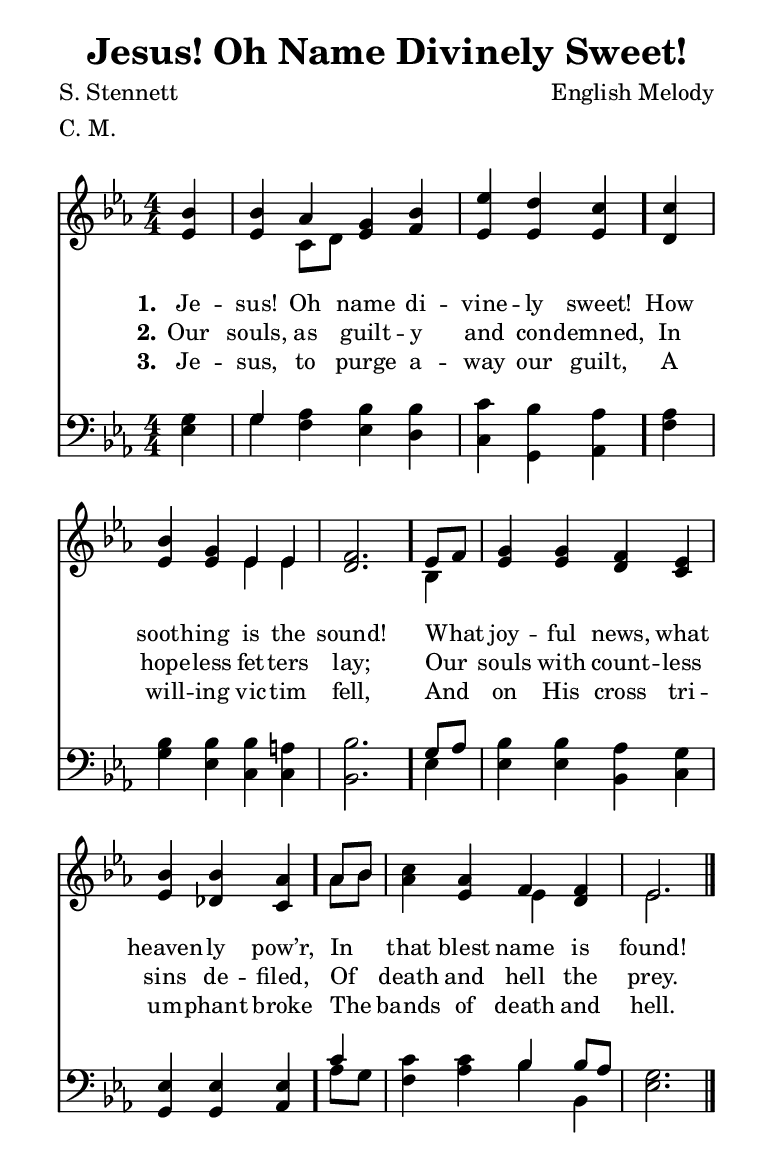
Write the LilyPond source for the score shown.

\include "common/global.ily"
\paper {
  \include "common/paper.ily"
  ragged-last-bottom = ##t
  systems-per-page = ##f
  system-count = #(cond (is-eogsized 2) (#t #f))
}

\header{
  hymnnumber = "170"
  title = "Jesus! Oh Name Divinely Sweet!"
  tunename = "Mendip"
  meter = "C. M."
  poet = "S. Stennett"
  composer = "English Melody"
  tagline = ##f
}

global = {
  \include "common/overrides.ily"
  \override Staff.TimeSignature.style = #'numbered
  \time 4/4
  \override Score.MetronomeMark.transparent = ##t % hide all fermata changes too
  \tempo 4=80
  \key ees \major
  \partial 4
  \autoBeamOff
}

notesSoprano = {
\global
\relative c'' {

  bes4 | bes aes g bes | ees d c
  c4 | bes g ees ees | f2.
  ees8[ f] | g4 g f ees | bes' bes aes
  aes8[ bes] | c4 aes f f | ees2.

  \bar "|."

}
}

notesAlto = {
\global
\relative e' {

  ees4 | ees c8[ d] ees4 f | ees ees ees
  d4 | ees ees ees ees | d2.
  bes4 | ees ees d c | ees des c
  aes'8[ bes] | aes4 ees ees d | ees2.

}
}

notesTenor = {
\global
\relative a {

  g4 | g aes bes bes | c bes aes
  aes4 | bes bes bes a | bes2.
  g8[ aes] | bes4 bes aes g | ees ees ees
  c'4 | c c bes bes8[ aes] | g2.

}
}

notesBass = {
\global
\relative f {

  ees4 | g f ees d | c g aes
  f'4 | g ees c c | bes2.
  ees4 | ees ees bes c | g g aes
  aes'8[ g] | f4 aes bes bes, | ees2.

}
}

wordsA = \lyricmode {
\set stanza = "1."

Je -- sus! Oh name di -- vine -- ly sweet! \bar "."
How sooth -- ing is the sound! \bar "."
What joy -- ful news, what heaven -- ly pow’r, \bar "."
In that blest name is found! \bar "."

}

wordsB = \lyricmode {
\set stanza = "2."

Our souls, as guilt -- y and con -- demned,
In hope -- less fet -- ters lay;
Our souls with count -- less sins de -- filed,
Of death and hell the prey.

}

wordsC = \lyricmode {
\set stanza = "3."

Je -- sus, to purge a -- way our guilt,
A will -- ing vic -- tim fell,
And on His cross tri -- um -- phant broke
The bands of death and hell.

}

\score {
  \context ChoirStaff <<
    \context Staff = upper <<
      \set Staff.autoBeaming = ##f
      \set ChoirStaff.systemStartDelimiter = #'SystemStartBar
      \set ChoirStaff.printPartCombineTexts = ##f
      \partcombine #'(2 . 11) \notesSoprano \notesAlto
      \context NullVoice = sopranos { \voiceOne << \notesSoprano >> }
      \context Lyrics = one   \lyricsto sopranos \wordsA
      \context Lyrics = two   \lyricsto sopranos \wordsB
      \context Lyrics = three \lyricsto sopranos \wordsC
    >>
    \context Staff = men <<
      \set Staff.autoBeaming = ##f
      \clef bass
      \set ChoirStaff.printPartCombineTexts = ##f
      \partcombine #'(2 . 11) \notesTenor \notesBass
    >>
  >>
  \layout {
    \include "common/layout.ily"
  }
  \midi{
    \include "common/midi.ily"
  }
}

\version "2.19.49"  % necessary for upgrading to future LilyPond versions.

% vi:set et ts=2 sw=2 ai nocindent syntax=lilypond:
